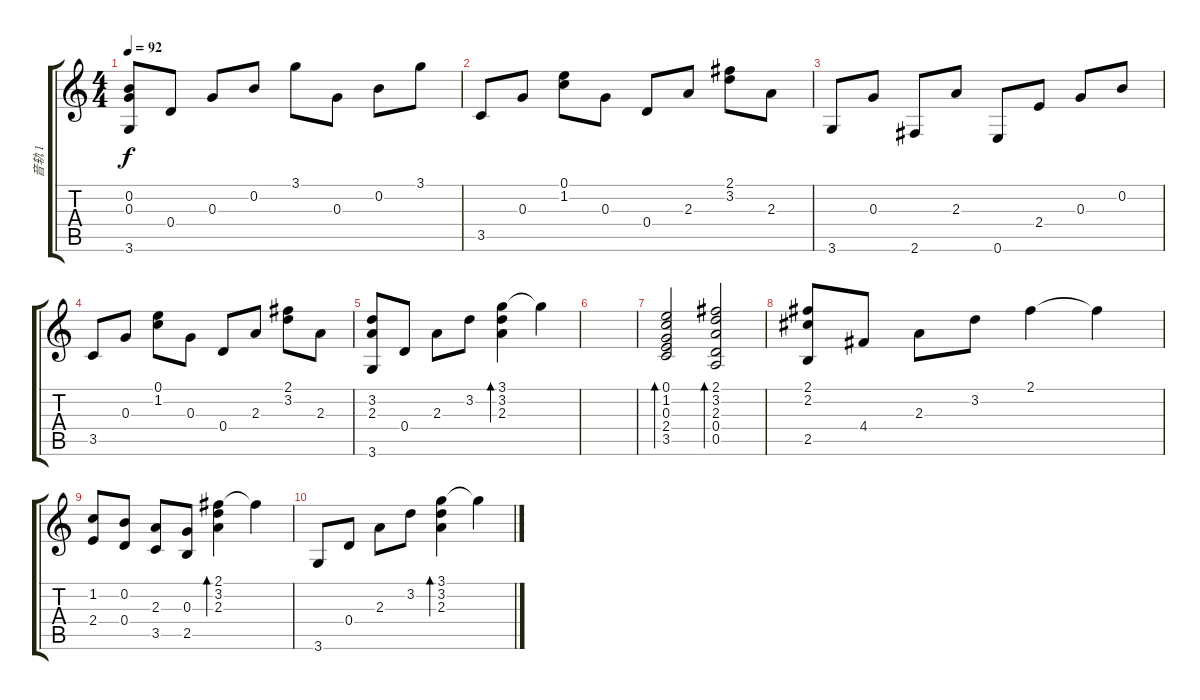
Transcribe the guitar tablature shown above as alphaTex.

\track ("音轨 1" "音轨 1") {instrument acousticguitarnylon}
\staff {score tabs}
\tuning (E4 B3 G3 D3 A2 E2) {hide}
\ts (4 4)
\tempo 92
\clef g2
\ks c
(0.2 0.3 3.6).8{dy f} 0.4.8 0.3.8 0.2.8 3.1.8 0.3.8 0.2.8 3.1.8 |
3.5.8 0.3.8 (0.1 1.2).8 0.3.8 0.4.8 2.3.8 (2.1 3.2).8 2.3.8 |
3.6.8 0.3.8 2.6.8 2.3.8 0.6.8 2.4.8 0.3.8 0.2.8 |
3.5.8 0.3.8 (0.1 1.2).8 0.3.8 0.4.8 2.3.8 (2.1 3.2).8 2.3.8 |
(3.2 2.3 3.6).8 0.4.8 2.3.8 3.2.8 (3.1 3.2 2.3).4{bd 60} 3.1{t}.4 |
|
(0.1 1.2 0.3 2.4 3.5).2{bd 60} (2.1 3.2 2.3 0.4 0.5).2{bd 60} |
(2.1 2.2 2.5).8 4.4.8 2.3.8 3.2.8 2.1.4 2.1{t}.4 |
(1.2 2.4).8 (0.2 0.4).8 (2.3 3.5).8 (0.3 2.5).8 (2.1 3.2 2.3).4{bd 60} 2.1{t}.4 |
3.6.8 0.4.8 2.3.8 3.2.8 (3.1 3.2 2.3).4{bd 60} 3.1{t}.4
